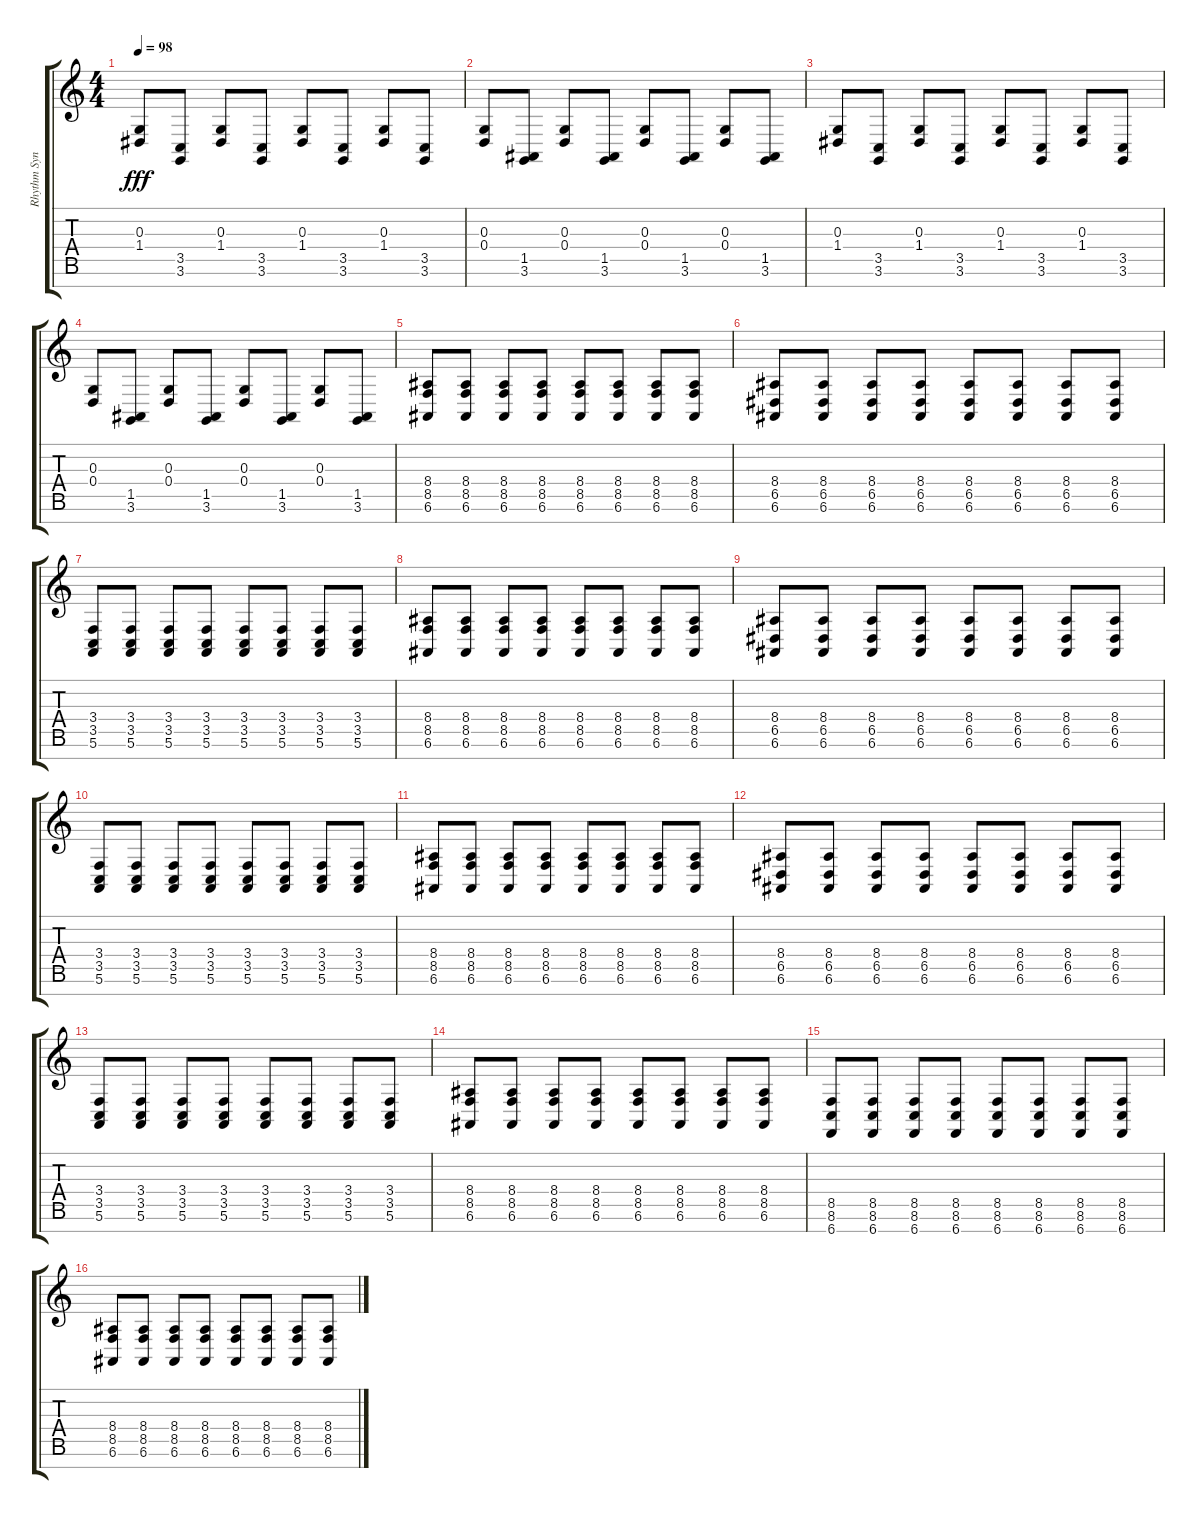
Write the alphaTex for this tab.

\track ("Rhythm Synth" "Rhythm Syn") {instrument lead1square}
\staff {score tabs}
\tuning (E4 B3 G3 D3 A2 E2 B1) {hide}
\ts (4 4)
\tempo 98
\clef g2
\ks c
(0.3 1.4).8{dy fff} (3.5 3.6).8 (0.3 1.4).8 (3.5 3.6).8 (0.3 1.4).8 (3.5 3.6).8 (0.3 1.4).8 (3.5 3.6).8 |
(0.3 0.4).8 (1.5 3.6).8 (0.3 0.4).8 (1.5 3.6).8 (0.3 0.4).8 (1.5 3.6).8 (0.3 0.4).8 (1.5 3.6).8 |
(0.3 1.4).8 (3.5 3.6).8 (0.3 1.4).8 (3.5 3.6).8 (0.3 1.4).8 (3.5 3.6).8 (0.3 1.4).8 (3.5 3.6).8 |
(0.3 0.4).8 (1.5 3.6).8 (0.3 0.4).8 (1.5 3.6).8 (0.3 0.4).8 (1.5 3.6).8 (0.3 0.4).8 (1.5 3.6).8 |
(8.4 8.5 6.6).8 (8.4 8.5 6.6).8 (8.4 8.5 6.6).8 (8.4 8.5 6.6).8 (8.4 8.5 6.6).8 (8.4 8.5 6.6).8 (8.4 8.5 6.6).8 (8.4 8.5 6.6).8 |
(8.4 6.5 6.6).8 (8.4 6.5 6.6).8 (8.4 6.5 6.6).8 (8.4 6.5 6.6).8 (8.4 6.5 6.6).8 (8.4 6.5 6.6).8 (8.4 6.5 6.6).8 (8.4 6.5 6.6).8 |
(3.4 3.5 5.6).8 (3.4 3.5 5.6).8 (3.4 3.5 5.6).8 (3.4 3.5 5.6).8 (3.4 3.5 5.6).8 (3.4 3.5 5.6).8 (3.4 3.5 5.6).8 (3.4 3.5 5.6).8 |
(8.4 8.5 6.6).8 (8.4 8.5 6.6).8 (8.4 8.5 6.6).8 (8.4 8.5 6.6).8 (8.4 8.5 6.6).8 (8.4 8.5 6.6).8 (8.4 8.5 6.6).8 (8.4 8.5 6.6).8 |
(8.4 6.5 6.6).8 (8.4 6.5 6.6).8 (8.4 6.5 6.6).8 (8.4 6.5 6.6).8 (8.4 6.5 6.6).8 (8.4 6.5 6.6).8 (8.4 6.5 6.6).8 (8.4 6.5 6.6).8 |
(3.4 3.5 5.6).8 (3.4 3.5 5.6).8 (3.4 3.5 5.6).8 (3.4 3.5 5.6).8 (3.4 3.5 5.6).8 (3.4 3.5 5.6).8 (3.4 3.5 5.6).8 (3.4 3.5 5.6).8 |
(8.4 8.5 6.6).8 (8.4 8.5 6.6).8 (8.4 8.5 6.6).8 (8.4 8.5 6.6).8 (8.4 8.5 6.6).8 (8.4 8.5 6.6).8 (8.4 8.5 6.6).8 (8.4 8.5 6.6).8 |
(8.4 6.5 6.6).8 (8.4 6.5 6.6).8 (8.4 6.5 6.6).8 (8.4 6.5 6.6).8 (8.4 6.5 6.6).8 (8.4 6.5 6.6).8 (8.4 6.5 6.6).8 (8.4 6.5 6.6).8 |
(3.4 3.5 5.6).8 (3.4 3.5 5.6).8 (3.4 3.5 5.6).8 (3.4 3.5 5.6).8 (3.4 3.5 5.6).8 (3.4 3.5 5.6).8 (3.4 3.5 5.6).8 (3.4 3.5 5.6).8 |
(8.4 8.5 6.6).8 (8.4 8.5 6.6).8 (8.4 8.5 6.6).8 (8.4 8.5 6.6).8 (8.4 8.5 6.6).8 (8.4 8.5 6.6).8 (8.4 8.5 6.6).8 (8.4 8.5 6.6).8 |
(8.5 8.6 6.7).8 (8.5 8.6 6.7).8 (8.5 8.6 6.7).8 (8.5 8.6 6.7).8 (8.5 8.6 6.7).8 (8.5 8.6 6.7).8 (8.5 8.6 6.7).8 (8.5 8.6 6.7).8 |
(8.4 8.5 6.6).8 (8.4 8.5 6.6).8 (8.4 8.5 6.6).8 (8.4 8.5 6.6).8 (8.4 8.5 6.6).8 (8.4 8.5 6.6).8 (8.4 8.5 6.6).8 (8.4 8.5 6.6).8
